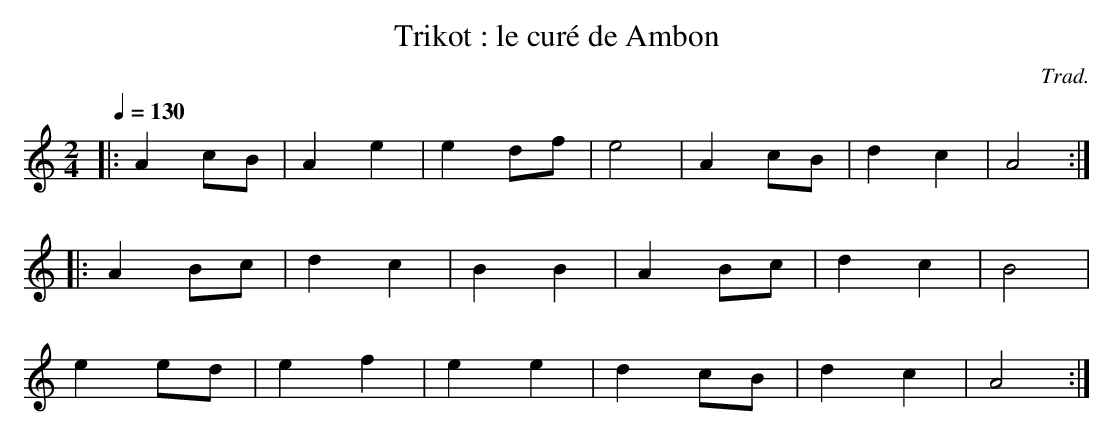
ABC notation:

X:1
T:Trikot : le curé de Ambon
C:Trad.
M:2/4
L:1/8
Q:1/4=130
K:C
|: A2 cB | A2 e2 | e2 df | e4 | A2 cB | d2 c2 | A4 ::
A2 Bc | d2 c2 | B2 B2 | A2 Bc | d2 c2 | B4 |
e2 ed | e2 f2 | e2 e2 | d2 cB | d2 c2 | A4 :|
